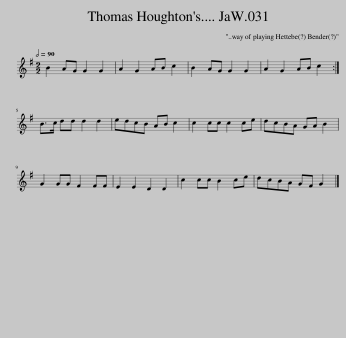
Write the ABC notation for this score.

X:1
L:1/8
Q:1/2=90
M:2/2
I:linebreak $
K:G
V:1 treble
V:1
 B2 AG G2 G2 | A2 G2 AB c2 | B2 AG G2 G2 | A2 G2 AB c2 :|$ B>c dd d2 d2 | %5
 edcB AB c2 | c2 cc c2 ce | dcBA GA B2 |$ G2 GG F2 FF | E2 E2 D2 D2 | %10
 c2 cc B2 ce | dcBA GF G2 |] %12
